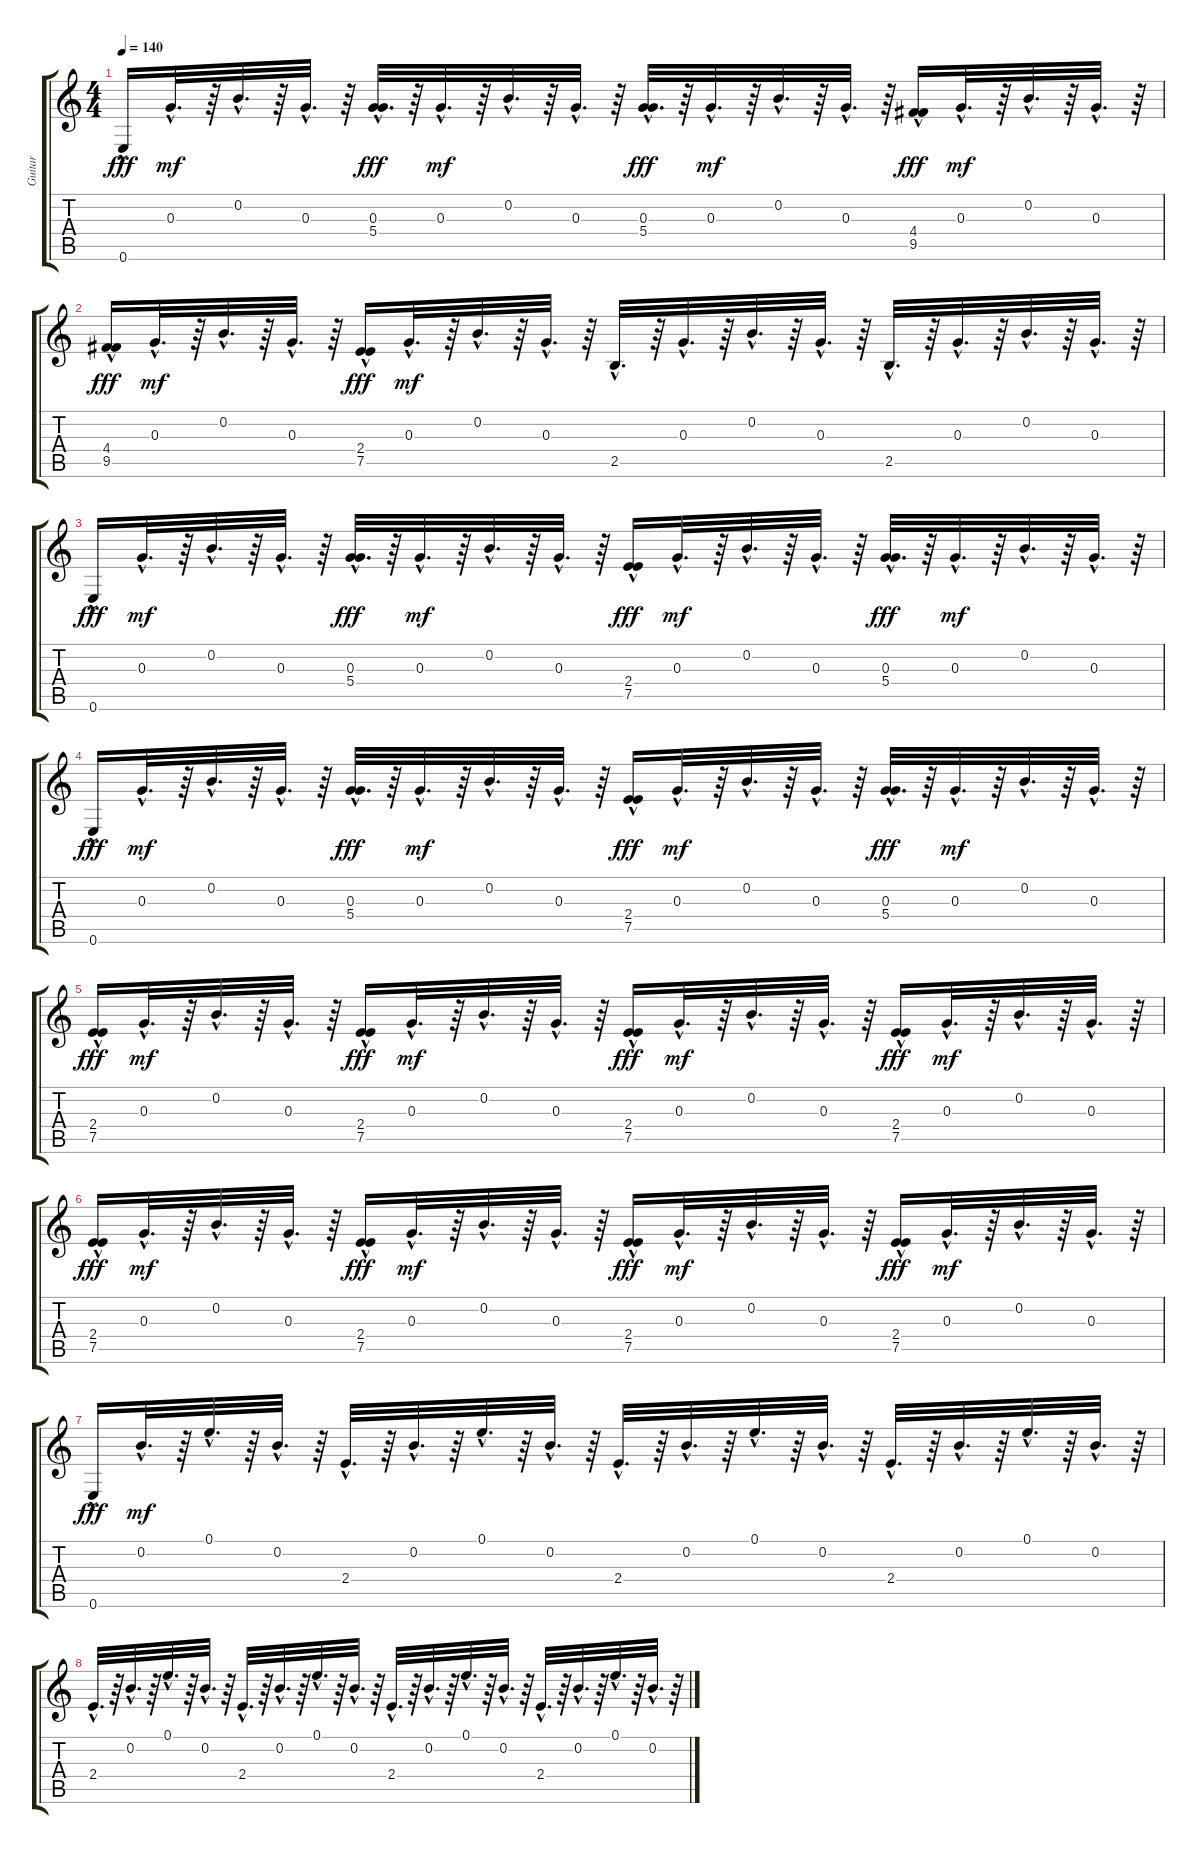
\track ("Guitar" "Guitar") {instrument acousticguitarnylon}
\staff {score tabs}
\tuning (E4 B3 G3 D3 A2 E2) {hide}
\ts (4 4)
\tempo 140
\clef g2
\ks c
0.6{hac}.16{dy fff} 0.3{hac}.32{d dy mf} r.64 0.2{hac}.32{d} r.64 0.3{hac}.32{d} r.64 (0.3{hac} 5.4{hac}).32{d dy fff} r.64 0.3{hac}.32{d dy mf} r.64 0.2{hac}.32{d} r.64 0.3{hac}.32{d} r.64 (0.3{hac} 5.4{hac}).32{d dy fff} r.64 0.3{hac}.32{d dy mf} r.64 0.2{hac}.32{d} r.64 0.3{hac}.32{d} r.64 (4.4{hac} 9.5{hac}).16{dy fff} 0.3{hac}.32{d dy mf} r.64 0.2{hac}.32{d} r.64 0.3{hac}.32{d} r.64 |
(4.4{hac} 9.5{hac}).16{dy fff} 0.3{hac}.32{d dy mf} r.64 0.2{hac}.32{d} r.64 0.3{hac}.32{d} r.64 (2.4{hac} 7.5{hac}).16{dy fff} 0.3{hac}.32{d dy mf} r.64 0.2{hac}.32{d} r.64 0.3{hac}.32{d} r.64 2.5{hac}.32{d} r.64 0.3{hac}.32{d} r.64 0.2{hac}.32{d} r.64 0.3{hac}.32{d} r.64 2.5{hac}.32{d} r.64 0.3{hac}.32{d} r.64 0.2{hac}.32{d} r.64 0.3{hac}.32{d} r.64 |
0.6{hac}.16{dy fff} 0.3{hac}.32{d dy mf} r.64 0.2{hac}.32{d} r.64 0.3{hac}.32{d} r.64 (0.3{hac} 5.4{hac}).32{d dy fff} r.64 0.3{hac}.32{d dy mf} r.64 0.2{hac}.32{d} r.64 0.3{hac}.32{d} r.64 (2.4{hac} 7.5{hac}).16{dy fff} 0.3{hac}.32{d dy mf} r.64 0.2{hac}.32{d} r.64 0.3{hac}.32{d} r.64 (0.3{hac} 5.4{hac}).32{d dy fff} r.64 0.3{hac}.32{d dy mf} r.64 0.2{hac}.32{d} r.64 0.3{hac}.32{d} r.64 |
0.6{hac}.16{dy fff} 0.3{hac}.32{d dy mf} r.64 0.2{hac}.32{d} r.64 0.3{hac}.32{d} r.64 (0.3{hac} 5.4{hac}).32{d dy fff} r.64 0.3{hac}.32{d dy mf} r.64 0.2{hac}.32{d} r.64 0.3{hac}.32{d} r.64 (2.4{hac} 7.5{hac}).16{dy fff} 0.3{hac}.32{d dy mf} r.64 0.2{hac}.32{d} r.64 0.3{hac}.32{d} r.64 (0.3{hac} 5.4{hac}).32{d dy fff} r.64 0.3{hac}.32{d dy mf} r.64 0.2{hac}.32{d} r.64 0.3{hac}.32{d} r.64 |
(2.4{hac} 7.5{hac}).16{dy fff} 0.3{hac}.32{d dy mf} r.64 0.2{hac}.32{d} r.64 0.3{hac}.32{d} r.64 (2.4{hac} 7.5{hac}).16{dy fff} 0.3{hac}.32{d dy mf} r.64 0.2{hac}.32{d} r.64 0.3{hac}.32{d} r.64 (2.4{hac} 7.5{hac}).16{dy fff} 0.3{hac}.32{d dy mf} r.64 0.2{hac}.32{d} r.64 0.3{hac}.32{d} r.64 (2.4{hac} 7.5{hac}).16{dy fff} 0.3{hac}.32{d dy mf} r.64 0.2{hac}.32{d} r.64 0.3{hac}.32{d} r.64 |
(2.4{hac} 7.5{hac}).16{dy fff} 0.3{hac}.32{d dy mf} r.64 0.2{hac}.32{d} r.64 0.3{hac}.32{d} r.64 (2.4{hac} 7.5{hac}).16{dy fff} 0.3{hac}.32{d dy mf} r.64 0.2{hac}.32{d} r.64 0.3{hac}.32{d} r.64 (2.4{hac} 7.5{hac}).16{dy fff} 0.3{hac}.32{d dy mf} r.64 0.2{hac}.32{d} r.64 0.3{hac}.32{d} r.64 (2.4{hac} 7.5{hac}).16{dy fff} 0.3{hac}.32{d dy mf} r.64 0.2{hac}.32{d} r.64 0.3{hac}.32{d} r.64 |
0.6{hac}.16{dy fff} 0.2{hac}.32{d dy mf} r.64 0.1{hac}.32{d} r.64 0.2{hac}.32{d} r.64 2.4{hac}.32{d} r.64 0.2{hac}.32{d} r.64 0.1{hac}.32{d} r.64 0.2{hac}.32{d} r.64 2.4{hac}.32{d} r.64 0.2{hac}.32{d} r.64 0.1{hac}.32{d} r.64 0.2{hac}.32{d} r.64 2.4{hac}.32{d} r.64 0.2{hac}.32{d} r.64 0.1{hac}.32{d} r.64 0.2{hac}.32{d} r.64 |
2.4{hac}.32{d} r.64 0.2{hac}.32{d} r.64 0.1{hac}.32{d} r.64 0.2{hac}.32{d} r.64 2.4{hac}.32{d} r.64 0.2{hac}.32{d} r.64 0.1{hac}.32{d} r.64 0.2{hac}.32{d} r.64 2.4{hac}.32{d} r.64 0.2{hac}.32{d} r.64 0.1{hac}.32{d} r.64 0.2{hac}.32{d} r.64 2.4{hac}.32{d} r.64 0.2{hac}.32{d} r.64 0.1{hac}.32{d} r.64 0.2{hac}.32{d} r.64
